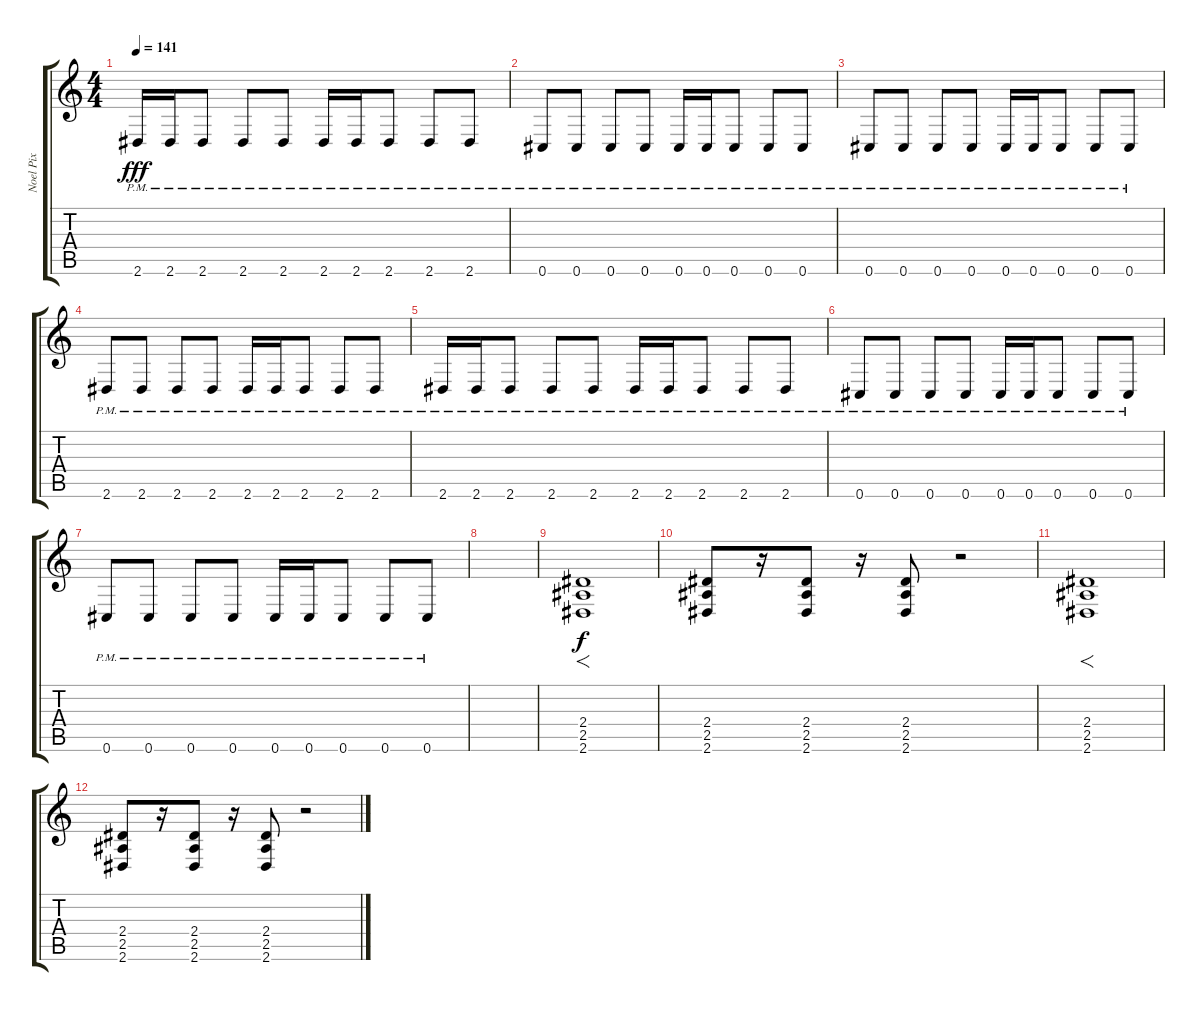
\track ("Noel Pix" "Noel Pix") {instrument distortionguitar}
\staff {score tabs}
\tuning (Eb4 Bb3 Gb3 Db3 Ab2 Db2) {hide}
\ts (4 4)
\tempo 141
\clef g2
\ks c
2.6{pm}.16{dy fff} 2.6{pm}.16 2.6{pm}.8 2.6{pm}.8 2.6{pm}.8 2.6{pm}.16 2.6{pm}.16 2.6{pm}.8 2.6{pm}.8 2.6{pm}.8 |
0.6{pm}.8 0.6{pm}.8 0.6{pm}.8 0.6{pm}.8 0.6{pm}.16 0.6{pm}.16 0.6{pm}.8 0.6{pm}.8 0.6{pm}.8 |
0.6{pm}.8 0.6{pm}.8 0.6{pm}.8 0.6{pm}.8 0.6{pm}.16 0.6{pm}.16 0.6{pm}.8 0.6{pm}.8 0.6{pm}.8 |
2.6{pm}.8 2.6{pm}.8 2.6{pm}.8 2.6{pm}.8 2.6{pm}.16 2.6{pm}.16 2.6{pm}.8 2.6{pm}.8 2.6{pm}.8 |
2.6{pm}.16 2.6{pm}.16 2.6{pm}.8 2.6{pm}.8 2.6{pm}.8 2.6{pm}.16 2.6{pm}.16 2.6{pm}.8 2.6{pm}.8 2.6{pm}.8 |
0.6{pm}.8 0.6{pm}.8 0.6{pm}.8 0.6{pm}.8 0.6{pm}.16 0.6{pm}.16 0.6{pm}.8 0.6{pm}.8 0.6{pm}.8 |
0.6{pm}.8 0.6{pm}.8 0.6{pm}.8 0.6{pm}.8 0.6{pm}.16 0.6{pm}.16 0.6{pm}.8 0.6{pm}.8 0.6{pm}.8 |
|
(2.4 2.5 2.6).1{f dy f} |
(2.4 2.5 2.6).8 r.16 (2.4 2.5 2.6).8 r.16 (2.4 2.5 2.6).8 r.2 |
(2.4 2.5 2.6).1{f} |
(2.4 2.5 2.6).8 r.16 (2.4 2.5 2.6).8 r.16 (2.4 2.5 2.6).8 r.2
